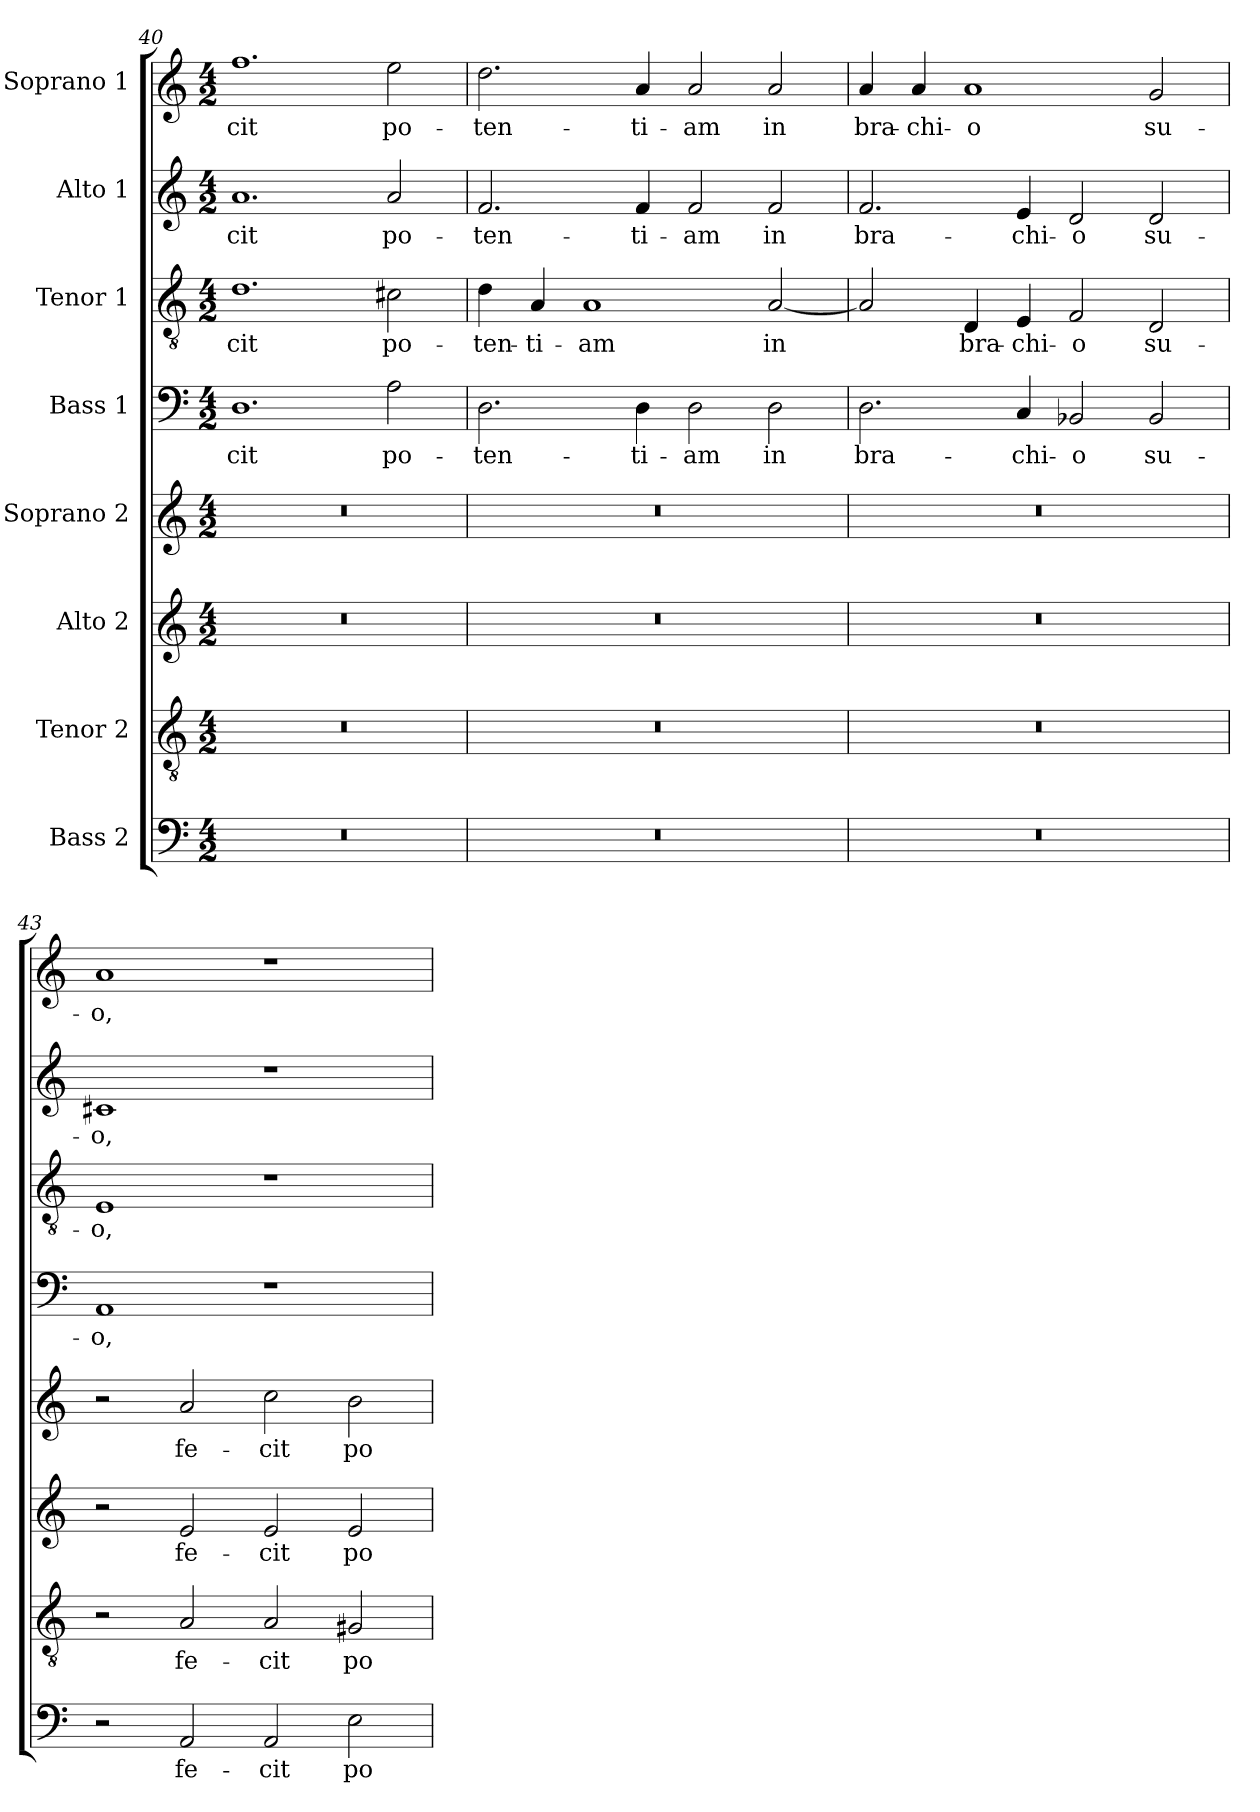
**kern	**text	**kern	**text	**kern	**text	**kern	**text	**kern	**text	**kern	**text	**kern	**text	**kern	**text
*part8	*part8	*part7	*part7	*part6	*part6	*part5	*part5	*part4	*part4	*part3	*part3	*part2	*part2	*part1	*part1
*staff8	*staff8	*staff7	*staff7	*staff6	*staff6	*staff5	*staff5	*staff4	*staff4	*staff3	*staff3	*staff2	*staff2	*staff1	*staff1
*I"Bass 2	*	*I"Tenor 2	*	*I"Alto 2	*	*I"Soprano 2	*	*I"Bass 1	*	*I"Tenor 1	*	*I"Alto 1	*	*I"Soprano 1	*
*clefF4	*	*clefGv2	*	*clefG2	*	*clefG2	*	*clefF4	*	*clefGv2	*	*clefG2	*	*clefG2	*
*k[]	*	*k[]	*	*k[]	*	*k[]	*	*k[]	*	*k[]	*	*k[]	*	*k[]	*
*M4/2	*	*M4/2	*	*M4/2	*	*M4/2	*	*M4/2	*	*M4/2	*	*M4/2	*	*M4/2	*
=40	=40	=40	=40	=40	=40	=40	=40	=40	=40	=40	=40	=40	=40	=40	=40
0r	.	0r	.	0r	.	0r	.	1.D	cit	1.d	-cit	1.a	cit	1.ff	cit
.	.	.	.	.	.	.	.	2A\	po-	2c#X\	po-	2a/	po-	2ee\	po-
!!LO:LB:g=z
=41	=41	=41	=41	=41	=41	=41	=41	=41	=41	=41	=41	=41	=41	=41	=41
0r	.	0r	.	0r	.	0r	.	2.D\	ten-	4d\	-ten-	2.f/	ten-	2.dd\	ten-
.	.	.	.	.	.	.	.	.	.	4A/	-ti-	.	.	.	.
.	.	.	.	.	.	.	.	.	.	1A	-am	.	.	.	.
.	.	.	.	.	.	.	.	4D\	ti-	.	.	4f/	ti-	4a/	ti-
.	.	.	.	.	.	.	.	2D\	am	.	.	2f/	am	2a/	am
.	.	.	.	.	.	.	.	2D\	in	[2A/	in	2f/	in	2a/	in
=42	=42	=42	=42	=42	=42	=42	=42	=42	=42	=42	=42	=42	=42	=42	=42
0r	.	0r	.	0r	.	0r	.	2.D\	bra-	2A/]	.	2.f/	bra-	4a/	bra-
.	.	.	.	.	.	.	.	.	.	.	.	.	.	4a/	chi-
.	.	.	.	.	.	.	.	.	.	4D/	bra-	.	.	1a	o
.	.	.	.	.	.	.	.	4C/	chi-	4E/	-chi-	4e/	chi-	.	.
.	.	.	.	.	.	.	.	2BB-X/	o	2F/	-o	2d/	o	.	.
.	.	.	.	.	.	.	.	2BB-/	su-	2D/	su-	2d/	su-	2g/	su-
=43	=43	=43	=43	=43	=43	=43	=43	=43	=43	=43	=43	=43	=43	=43	=43
2r	.	2r	.	2r	.	2r	.	1AA	o,	1E	-o,	1c#X	o,	1a	o,
2AA/	fe-	2A/	fe-	2e/	fe-	2a/	fe-	.	.	.	.	.	.	.	.
2AA/	cit	2A/	-cit	2e/	cit	2cc\	cit	1r	.	1r	.	1r	.	1r	.
2E\	po-	2G#X/	po-	2e/	po-	2b\	po-	.	.	.	.	.	.	.	.
=	=	=	=	=	=	=	=	=	=	=	=	=	=	=	=
*-	*-	*-	*-	*-	*-	*-	*-	*-	*-	*-	*-	*-	*-	*-	*-
